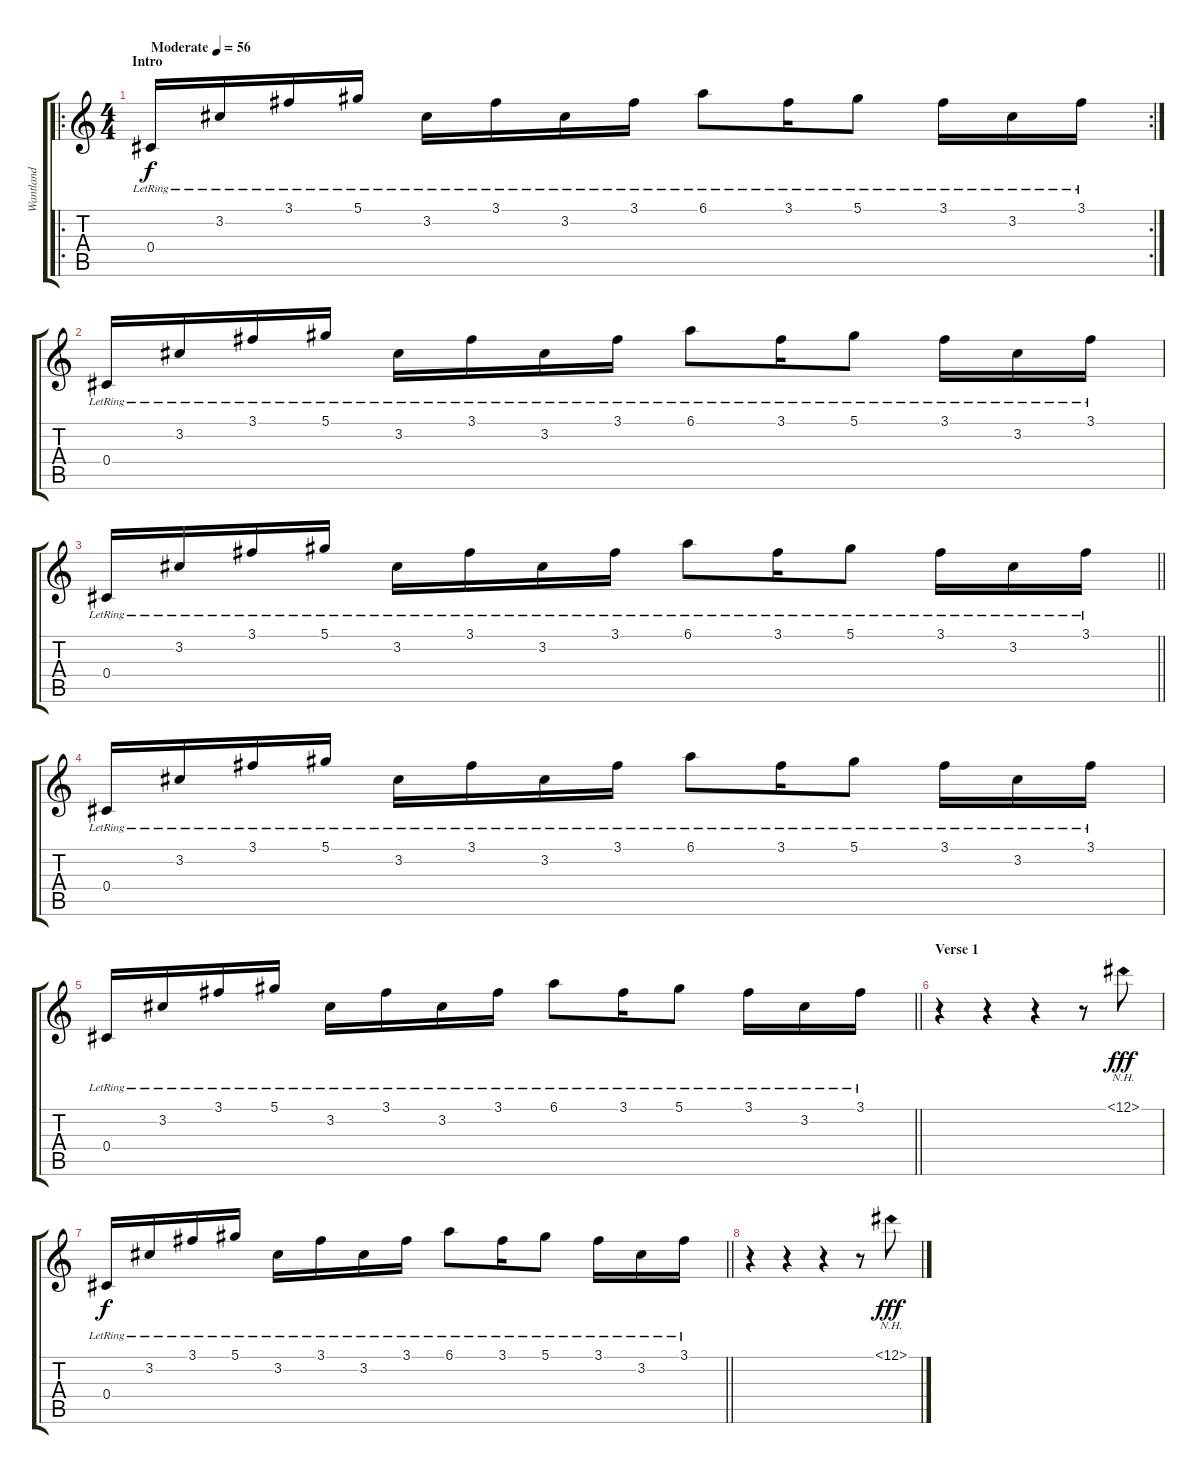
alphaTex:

\track ("Wantland" "Wantland") {instrument electricguitarclean}
\staff {score tabs}
\tuning (Eb4 Bb3 Gb3 Db3 Ab2 Db2) {hide}
\ro
\rc 2
\ts (4 4)
\section ("" "Intro")
\tempo (56 "Moderate")
\clef g2
\ks c
0.4{lr}.16{dy f instrument electricguitarclean} 3.2{lr}.16 3.1{lr}.16 5.1{lr}.16 3.2{lr}.16 3.1{lr}.16 3.2{lr}.16 3.1{lr}.16 6.1{lr}.8 3.1{lr}.16 5.1{lr}.8 3.1{lr}.16 3.2{lr}.16 3.1{lr}.16 |
0.4{lr}.16 3.2{lr}.16 3.1{lr}.16 5.1{lr}.16 3.2{lr}.16 3.1{lr}.16 3.2{lr}.16 3.1{lr}.16 6.1{lr}.8 3.1{lr}.16 5.1{lr}.8 3.1{lr}.16 3.2{lr}.16 3.1{lr}.16 |
\barLineRight lightlight
0.4{lr}.16 3.2{lr}.16 3.1{lr}.16 5.1{lr}.16 3.2{lr}.16 3.1{lr}.16 3.2{lr}.16 3.1{lr}.16 6.1{lr}.8 3.1{lr}.16 5.1{lr}.8 3.1{lr}.16 3.2{lr}.16 3.1{lr}.16 |
0.4{lr}.16 3.2{lr}.16 3.1{lr}.16 5.1{lr}.16 3.2{lr}.16 3.1{lr}.16 3.2{lr}.16 3.1{lr}.16 6.1{lr}.8 3.1{lr}.16 5.1{lr}.8 3.1{lr}.16 3.2{lr}.16 3.1{lr}.16 |
\barLineRight lightlight
0.4{lr}.16 3.2{lr}.16 3.1{lr}.16 5.1{lr}.16 3.2{lr}.16 3.1{lr}.16 3.2{lr}.16 3.1{lr}.16 6.1{lr}.8 3.1{lr}.16 5.1{lr}.8 3.1{lr}.16 3.2{lr}.16 3.1{lr}.16 |
\section ("" "Verse 1")
r.4 r.4 r.4 r.8 12.1{nh}.8{dy fff} |
\barLineRight lightlight
0.4{lr}.16{dy f} 3.2{lr}.16 3.1{lr}.16 5.1{lr}.16 3.2{lr}.16 3.1{lr}.16 3.2{lr}.16 3.1{lr}.16 6.1{lr}.8 3.1{lr}.16 5.1{lr}.8 3.1{lr}.16 3.2{lr}.16 3.1{lr}.16 |
r.4 r.4 r.4 r.8 12.1{nh}.8{dy fff}
